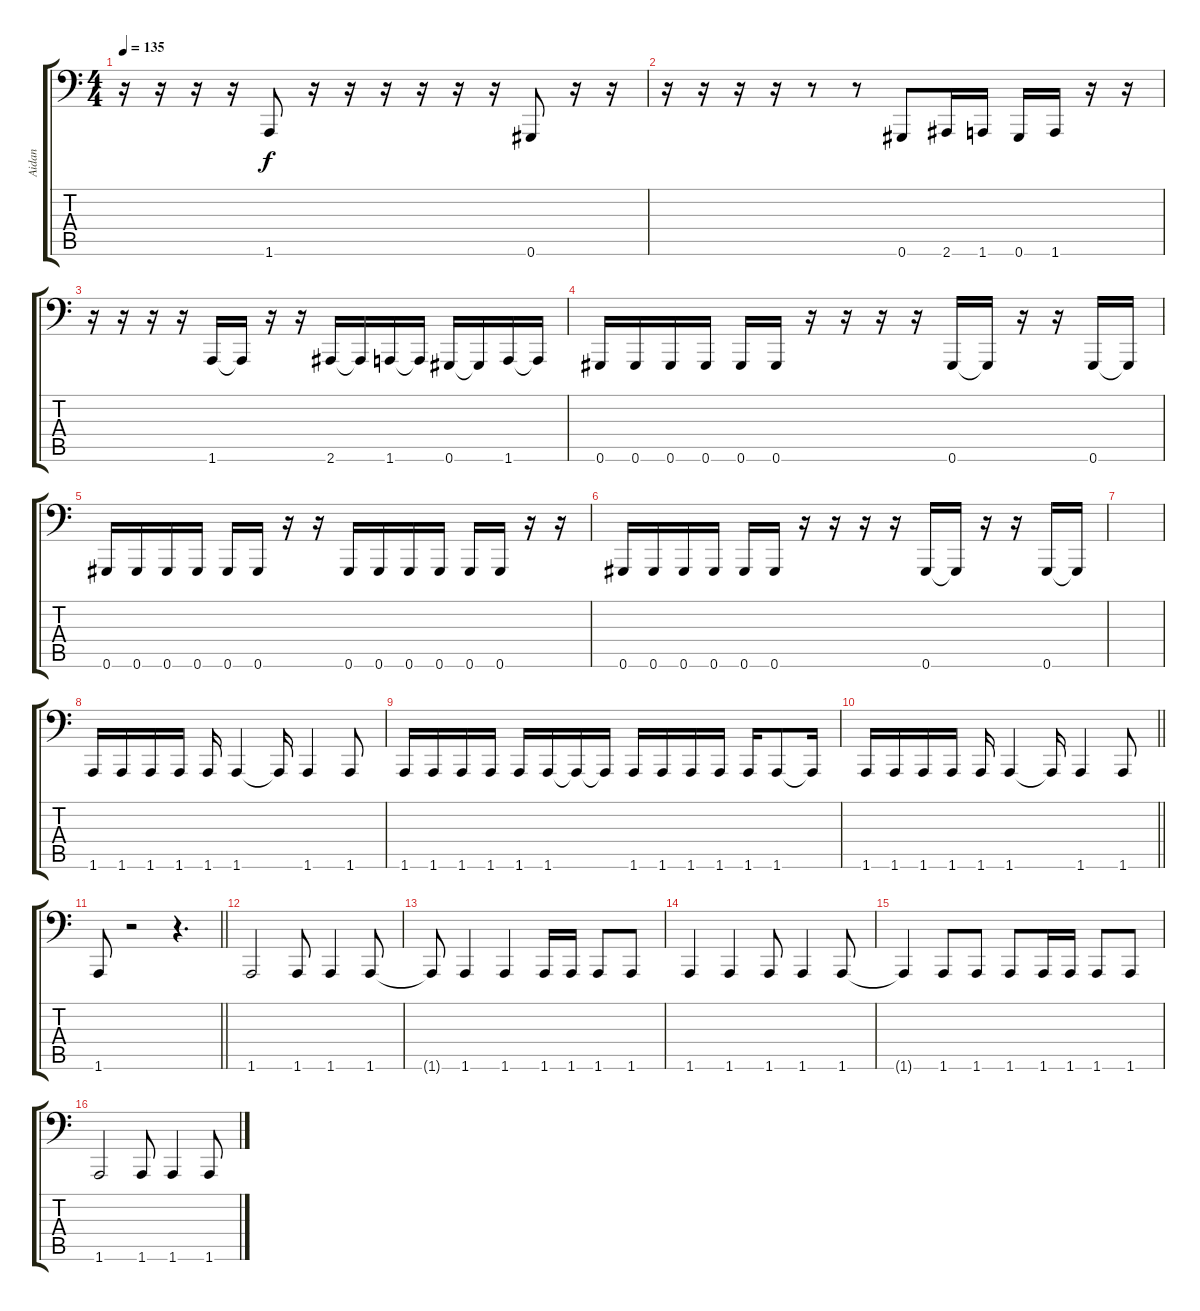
\track ("Aidan" "Aidan") {instrument electricbasspick}
\staff {score tabs}
\tuning (Bb2 F2 Db2 Ab1 Eb1 Ab0) {hide}
\ts (4 4)
\tempo 135
\clef f4
\ks c
r.16{dy f} r.16 r.16 r.16 1.6.8 r.16 r.16 r.16 r.16 r.16 r.16 0.6.8 r.16 r.16 |
r.16 r.16 r.16 r.16 r.8 r.8 0.6.8 2.6.16 1.6.16 0.6.16 1.6.16 r.16 r.16 |
r.16 r.16 r.16 r.16 1.6.16 1.6{t}.16 r.16 r.16 2.6.16 2.6{t}.16 1.6.16 1.6{t}.16 0.6.16 0.6{t}.16 1.6.16 1.6{t}.16 |
0.6.16 0.6.16 0.6.16 0.6.16 0.6.16 0.6.16 r.16 r.16 r.16 r.16 0.6.16 0.6{t}.16 r.16 r.16 0.6.16 0.6{t}.16 |
0.6.16 0.6.16 0.6.16 0.6.16 0.6.16 0.6.16 r.16 r.16 0.6.16 0.6.16 0.6.16 0.6.16 0.6.16 0.6.16 r.16 r.16 |
0.6.16 0.6.16 0.6.16 0.6.16 0.6.16 0.6.16 r.16 r.16 r.16 r.16 0.6.16 0.6{t}.16 r.16 r.16 0.6.16 0.6{t}.16 |
|
1.6.16 1.6.16 1.6.16 1.6.16 1.6.16 1.6.4 1.6{t}.16 1.6.4 1.6.8 |
1.6.16 1.6.16 1.6.16 1.6.16 1.6.16 1.6.16 1.6{t}.16 1.6{t}.16 1.6.16 1.6.16 1.6.16 1.6.16 1.6.16 1.6.8 1.6{t}.16 |
\barLineRight lightlight
1.6.16 1.6.16 1.6.16 1.6.16 1.6.16 1.6.4 1.6{t}.16 1.6.4 1.6.8 |
\barLineRight lightlight
1.6.8 r.2 r.4{d} |
1.6.2 1.6.8 1.6.4 1.6.8 |
1.6{t}.8 1.6.4 1.6.4 1.6.16 1.6.16 1.6.8 1.6.8 |
1.6.4 1.6.4 1.6.8 1.6.4 1.6.8 |
1.6{t}.4 1.6.8 1.6.8 1.6.8 1.6.16 1.6.16 1.6.8 1.6.8 |
1.6.2 1.6.8 1.6.4 1.6.8
